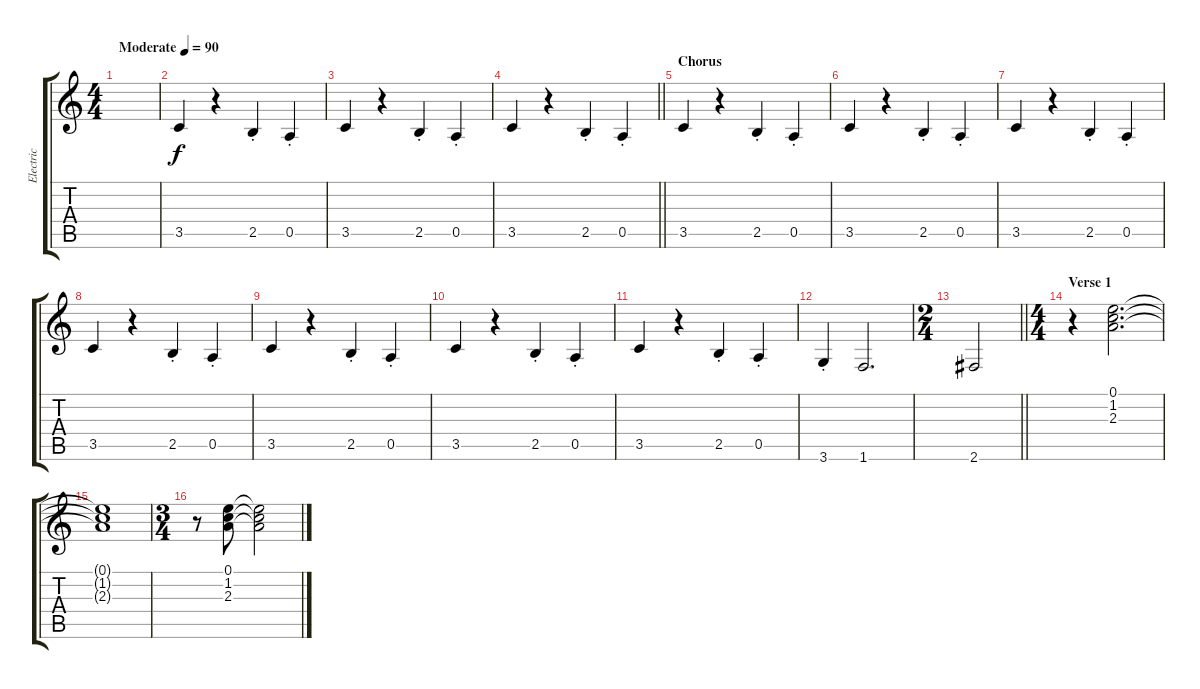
\track ("Electric" "Electric") {instrument overdrivenguitar}
\staff {score tabs}
\tuning (E4 B3 G3 D3 A2 E2) {hide}
\ts (4 4)
\tempo (90 "Moderate")
\clef g2
\ks c
|
3.5.4 r.4 2.5{st}.4 0.5{st}.4 |
3.5.4 r.4 2.5{st}.4 0.5{st}.4 |
\barLineRight lightlight
3.5.4 r.4 2.5{st}.4 0.5{st}.4 |
\section ("" "Chorus")
3.5.4 r.4 2.5{st}.4 0.5{st}.4 |
3.5.4 r.4 2.5{st}.4 0.5{st}.4 |
3.5.4 r.4 2.5{st}.4 0.5{st}.4 |
3.5.4 r.4 2.5{st}.4 0.5{st}.4 |
3.5.4 r.4 2.5{st}.4 0.5{st}.4 |
3.5.4 r.4 2.5{st}.4 0.5{st}.4 |
3.5.4 r.4 2.5{st}.4 0.5{st}.4 |
3.6{st}.4 1.6.2{d} |
\ts (2 4)
\barLineRight lightlight
2.6.2 |
\ts (4 4)
\section ("" "Verse 1")
r.4 (0.1 1.2 2.3).2{d} |
(0.1{t} 1.2{t} 2.3{t}).1 |
\ts (3 4)
r.8 (0.1 1.2 2.3).8 (0.1{t} 1.2{t} 2.3{t}).2
